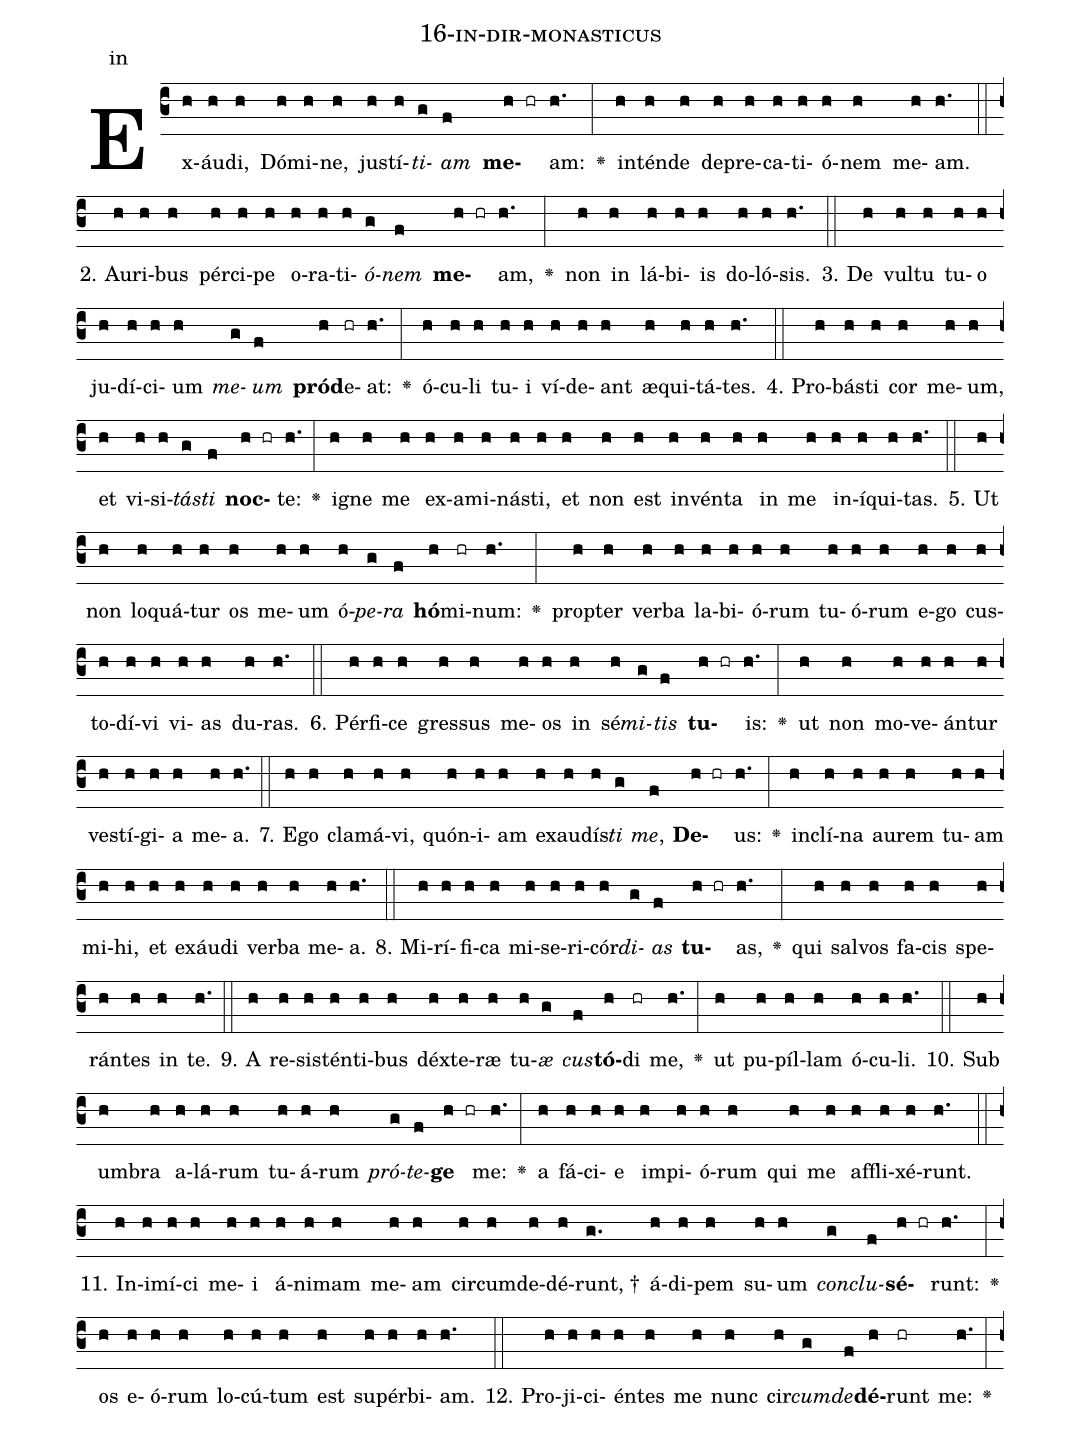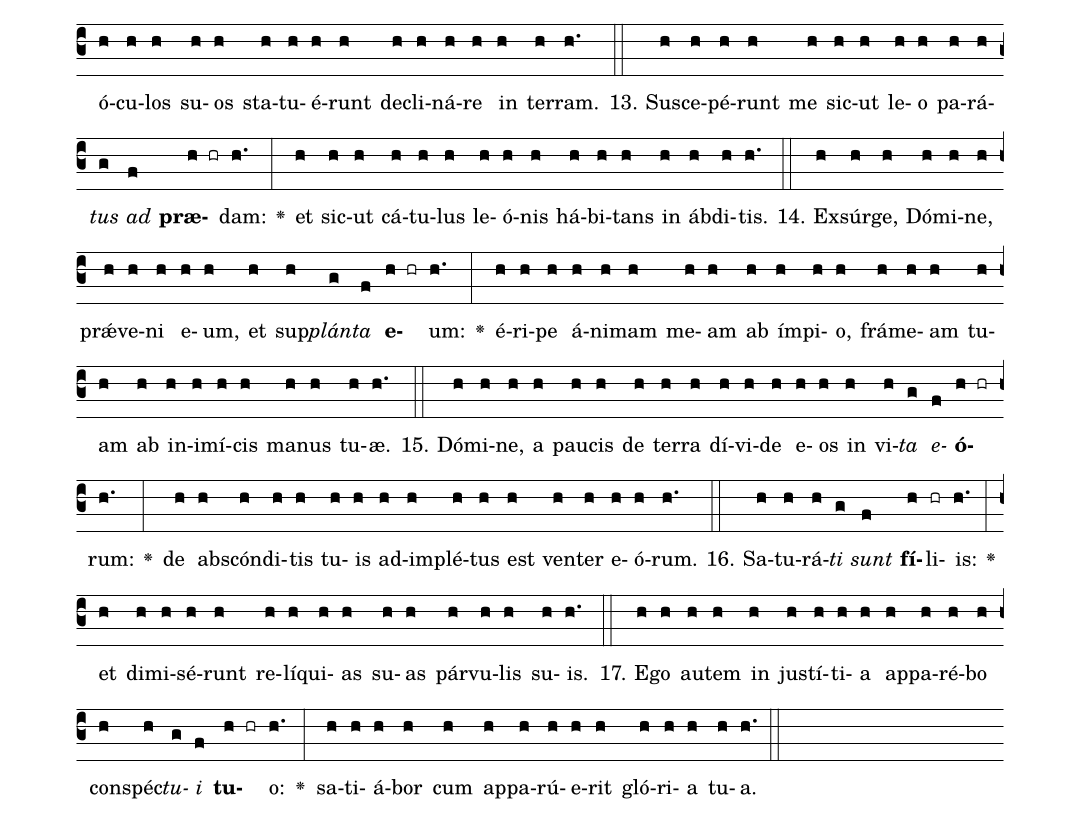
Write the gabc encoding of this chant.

name: 16-in-dir-monasticus;
annotation: in;
%%
(c3)Ex(h)áu(h)di,(h) Dó(h)mi(h)ne,(h) jus(h)tí(h)<i>ti</i>(g)<i>am</i>(f) <b>me</b>(h hr)am:(h.) <v>\greheightstar</v>(:) in(h)tén(h)de(h) de(h)pre(h)ca(h)ti(h)ó(h)nem(h) me(h)am.(h.) (::)
2. Au(h)ri(h)bus(h) pér(h)ci(h)pe(h) o(h)ra(h)ti(h)<i>ó</i>(g)<i>nem</i>(f) <b>me</b>(h hr)am,(h.) <v>\greheightstar</v>(:) non(h) in(h) lá(h)bi(h)is(h) do(h)ló(h)sis.(h.) (::)
3. De(h) vul(h)tu(h) tu(h)o(h) ju(h)dí(h)ci(h)um(h) <i>me</i>(g)<i>um</i>(f) <b>pród</b>(h)e(hr)at:(h.) <v>\greheightstar</v>(:) ó(h)cu(h)li(h) tu(h)i(h) ví(h)de(h)ant(h) æ(h)qui(h)tá(h)tes.(h.) (::)
4. Pro(h)bás(h)ti(h) cor(h) me(h)um,(h) et(h) vi(h)si(h)<i>tás</i>(g)<i>ti</i>(f) <b>noc</b>(h hr)te:(h.) <v>\greheightstar</v>(:) i(h)gne(h) me(h) ex(h)a(h)mi(h)nás(h)ti,(h) et(h) non(h) est(h) in(h)vén(h)ta(h) in(h) me(h) in(h)í(h)qui(h)tas.(h.) (::)
5. Ut(h) non(h) lo(h)quá(h)tur(h) os(h) me(h)um(h) ó(h)<i>pe</i>(g)<i>ra</i>(f) <b>hó</b>(h)mi(hr)num:(h.) <v>\greheightstar</v>(:) prop(h)ter(h) ver(h)ba(h) la(h)bi(h)ó(h)rum(h) tu(h)ó(h)rum(h) e(h)go(h) cus(h)to(h)dí(h)vi(h) vi(h)as(h) du(h)ras.(h.) (::)
6. Pér(h)fi(h)ce(h) gres(h)sus(h) me(h)os(h) in(h) sé(h)<i>mi</i>(g)<i>tis</i>(f) <b>tu</b>(h hr)is:(h.) <v>\greheightstar</v>(:) ut(h) non(h) mo(h)ve(h)án(h)tur(h) ves(h)tí(h)gi(h)a(h) me(h)a.(h.) (::)
7. E(h)go(h) cla(h)má(h)vi,(h) quón(h)i(h)am(h) ex(h)au(h)dís(h)<i>ti</i>(g) <i>me</i>,(f) <b>De</b>(h hr)us:(h.) <v>\greheightstar</v>(:) in(h)clí(h)na(h) au(h)rem(h) tu(h)am(h) mi(h)hi,(h) et(h) ex(h)áu(h)di(h) ver(h)ba(h) me(h)a.(h.) (::)
8. Mi(h)rí(h)fi(h)ca(h) mi(h)se(h)ri(h)cór(h)<i>di</i>(g)<i>as</i>(f) <b>tu</b>(h hr)as,(h.) <v>\greheightstar</v>(:) qui(h) sal(h)vos(h) fa(h)cis(h) spe(h)rán(h)tes(h) in(h) te.(h.) (::)
9. A(h) re(h)sis(h)tén(h)ti(h)bus(h) déx(h)te(h)ræ(h) tu(h)<i>æ</i>(g) <i>cus</i>(f)<b>tó</b>(h)di(hr) me,(h.) <v>\greheightstar</v>(:) ut(h) pu(h)píl(h)lam(h) ó(h)cu(h)li.(h.) (::)
10. Sub(h) um(h)bra(h) a(h)lá(h)rum(h) tu(h)á(h)rum(h) <i>pró</i>(g)<i>te</i>(f)<b>ge</b>(h hr) me:(h.) <v>\greheightstar</v>(:) a(h) fá(h)ci(h)e(h) im(h)pi(h)ó(h)rum(h) qui(h) me(h) af(h)fli(h)xé(h)runt.(h.) (::)
11. In(h)i(h)mí(h)ci(h) me(h)i(h) á(h)ni(h)mam(h) me(h)am(h) cir(h)cum(h)de(h)dé(h)runt, †(g.) á(h)di(h)pem(h) su(h)um(h) <i>con</i>(g)<i>clu</i>(f)<b>sé</b>(h hr)runt:(h.) <v>\greheightstar</v>(:) os(h) e(h)ó(h)rum(h) lo(h)cú(h)tum(h) est(h) su(h)pér(h)bi(h)am.(h.) (::)
12. Pro(h)ji(h)ci(h)én(h)tes(h) me(h) nunc(h) cir(h)<i>cum</i>(g)<i>de</i>(f)<b>dé</b>(h)runt(hr) me:(h.) <v>\greheightstar</v>(:) ó(h)cu(h)los(h) su(h)os(h) sta(h)tu(h)é(h)runt(h) de(h)cli(h)ná(h)re(h) in(h) ter(h)ram.(h.) (::)
13. Su(h)sce(h)pé(h)runt(h) me(h) sic(h)ut(h) le(h)o(h) pa(h)rá(h)<i>tus</i>(g) <i>ad</i>(f) <b>præ</b>(h hr)dam:(h.) <v>\greheightstar</v>(:) et(h) sic(h)ut(h) cá(h)tu(h)lus(h) le(h)ó(h)nis(h) há(h)bi(h)tans(h) in(h) áb(h)di(h)tis.(h.) (::)
14. Ex(h)súr(h)ge,(h) Dó(h)mi(h)ne,(h) prǽ(h)ve(h)ni(h) e(h)um,(h) et(h) sup(h)<i>plán</i>(g)<i>ta</i>(f) <b>e</b>(h hr)um:(h.) <v>\greheightstar</v>(:) é(h)ri(h)pe(h) á(h)ni(h)mam(h) me(h)am(h) ab(h) ím(h)pi(h)o,(h) frá(h)me(h)am(h) tu(h)am(h) ab(h) in(h)i(h)mí(h)cis(h) ma(h)nus(h) tu(h)æ.(h.) (::)
15. Dó(h)mi(h)ne,(h) a(h) pau(h)cis(h) de(h) ter(h)ra(h) dí(h)vi(h)de(h) e(h)os(h) in(h) vi(h)<i>ta</i>(g) <i>e</i>(f)<b>ó</b>(h hr)rum:(h.) <v>\greheightstar</v>(:) de(h) abs(h)cón(h)di(h)tis(h) tu(h)is(h) ad(h)im(h)plé(h)tus(h) est(h) ven(h)ter(h) e(h)ó(h)rum.(h.) (::)
16. Sa(h)tu(h)rá(h)<i>ti</i>(g) <i>sunt</i>(f) <b>fí</b>(h)li(hr)is:(h.) <v>\greheightstar</v>(:) et(h) di(h)mi(h)sé(h)runt(h) re(h)lí(h)qui(h)as(h) su(h)as(h) pár(h)vu(h)lis(h) su(h)is.(h.) (::)
17. E(h)go(h) au(h)tem(h) in(h) jus(h)tí(h)ti(h)a(h) ap(h)pa(h)ré(h)bo(h) con(h)spéc(h)<i>tu</i>(g)<i>i</i>(f) <b>tu</b>(h hr)o:(h.) <v>\greheightstar</v>(:) sa(h)ti(h)á(h)bor(h) cum(h) ap(h)pa(h)rú(h)e(h)rit(h) gló(h)ri(h)a(h) tu(h)a.(h.) (::)
